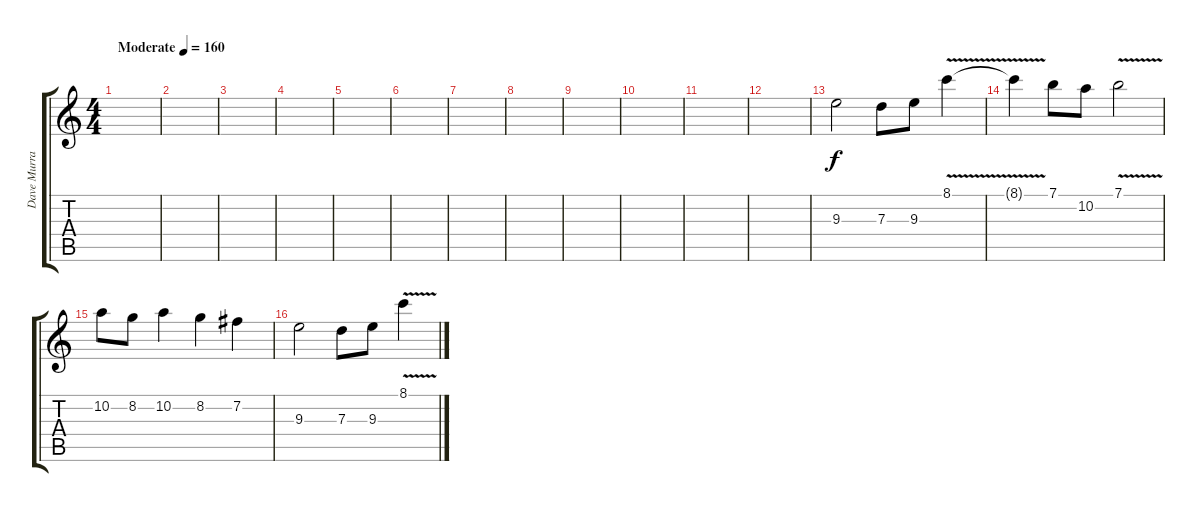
\track ("Dave Murray" "Dave Murra") {instrument electricguitarjazz}
\staff {score tabs}
\tuning (E4 B3 G3 D3 A2 E2) {hide}
\ts (4 4)
\tempo (160 "Moderate")
\clef g2
\ks c
|
|
|
|
|
|
|
|
|
|
|
|
9.3.2 7.3.8 9.3.8 8.1{v}.4 |
8.1{t}.4 7.1.8 10.2.8 7.1{v}.2 |
10.2.8 8.2.8 10.2.4 8.2.4 7.2.4 |
9.3.2 7.3.8 9.3.8 8.1{v}.4
